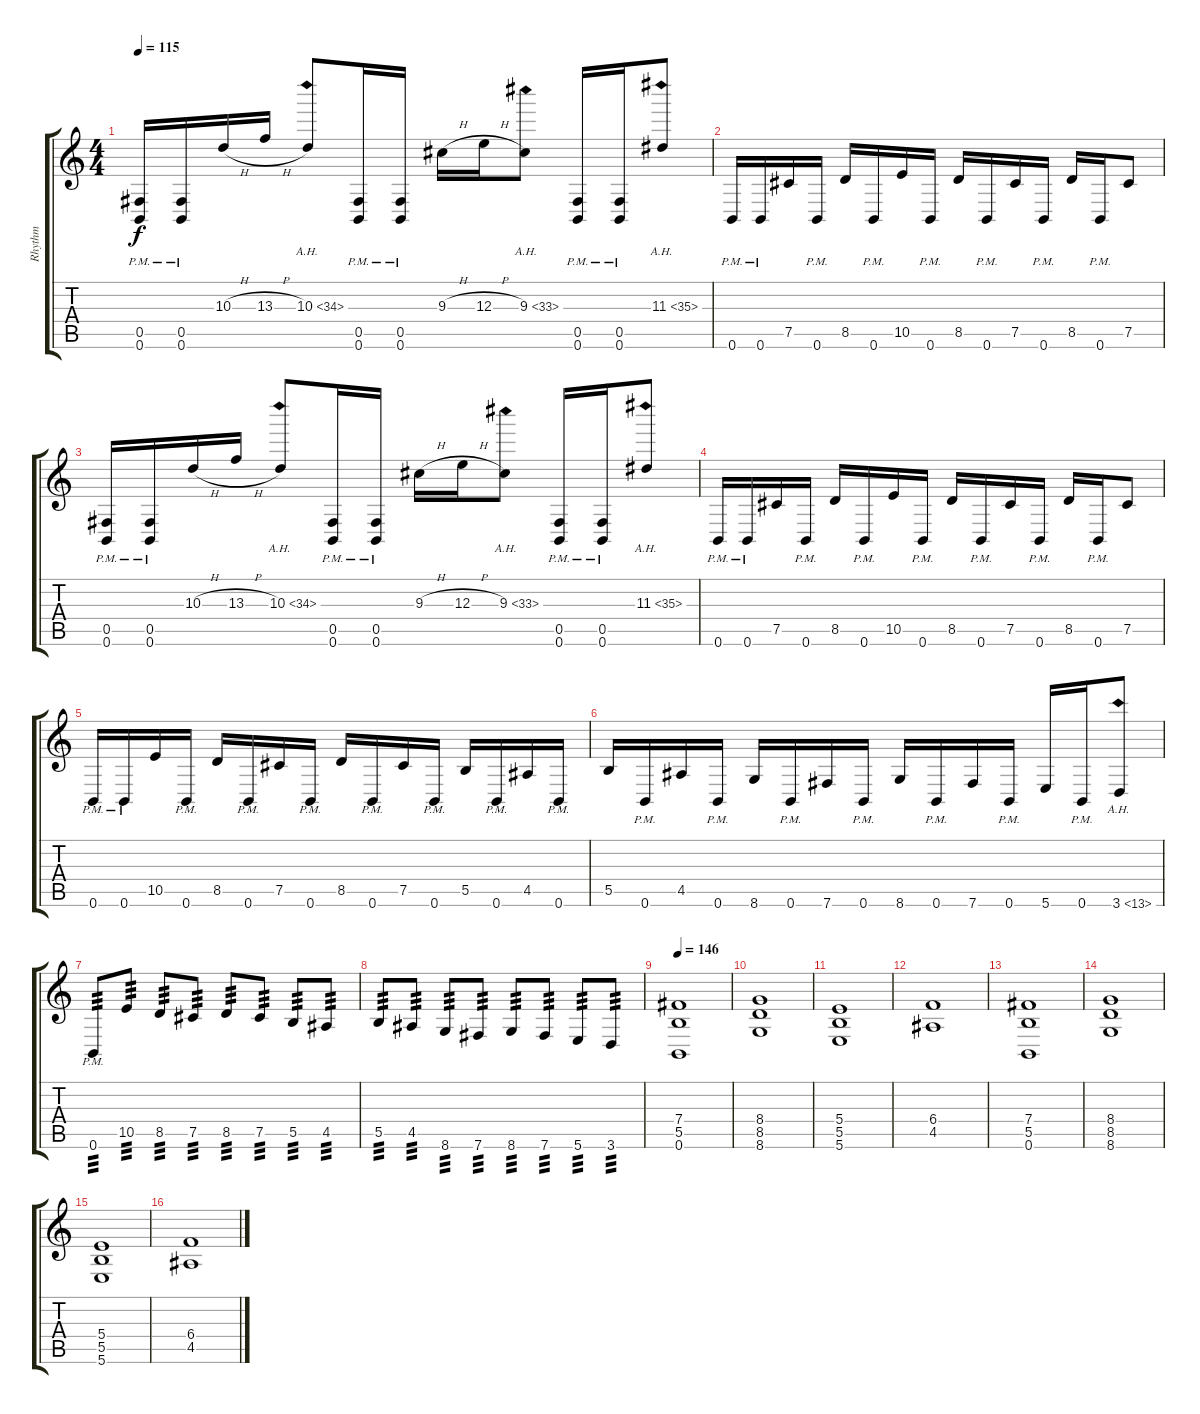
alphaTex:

\track ("Rhythm " "Rhythm ") {instrument distortionguitar}
\staff {score tabs}
\tuning (Db4 Ab3 E3 B2 Gb2 B1) {hide}
\ts (4 4)
\tempo 115
\clef g2
\ks c
(0.5{pm} 0.6{pm}).16{dy f} (0.5{pm} 0.6{pm}).16 10.3{h}.16 13.3{h}.16 10.3{ah 24}.8 (0.5{pm} 0.6{pm}).16 (0.5{pm} 0.6{pm}).16 9.3{h}.16 12.3{h}.16 9.3{ah 24}.8 (0.5{pm} 0.6{pm}).16 (0.5{pm} 0.6{pm}).16 11.3{ah 24}.8 |
0.6{pm}.16 0.6{pm}.16 7.5.16 0.6{pm}.16 8.5.16 0.6{pm}.16 10.5.16 0.6{pm}.16 8.5.16 0.6{pm}.16 7.5.16 0.6{pm}.16 8.5.16 0.6{pm}.16 7.5.8 |
(0.5{pm} 0.6{pm}).16 (0.5{pm} 0.6{pm}).16 10.3{h}.16 13.3{h}.16 10.3{ah 24}.8 (0.5{pm} 0.6{pm}).16 (0.5{pm} 0.6{pm}).16 9.3{h}.16 12.3{h}.16 9.3{ah 24}.8 (0.5{pm} 0.6{pm}).16 (0.5{pm} 0.6{pm}).16 11.3{ah 24}.8 |
0.6{pm}.16 0.6{pm}.16 7.5.16 0.6{pm}.16 8.5.16 0.6{pm}.16 10.5.16 0.6{pm}.16 8.5.16 0.6{pm}.16 7.5.16 0.6{pm}.16 8.5.16 0.6{pm}.16 7.5.8 |
0.6{pm}.16 0.6{pm}.16 10.5.16 0.6{pm}.16 8.5.16 0.6{pm}.16 7.5.16 0.6{pm}.16 8.5.16 0.6{pm}.16 7.5.16 0.6{pm}.16 5.5.16 0.6{pm}.16 4.5.16 0.6{pm}.16 |
5.5.16 0.6{pm}.16 4.5.16 0.6{pm}.16 8.6.16 0.6{pm}.16 7.6.16 0.6{pm}.16 8.6.16 0.6{pm}.16 7.6.16 0.6{pm}.16 5.6.16 0.6{pm}.16 3.6{ah 10}.8 |
0.6{pm}.8{tp 3} 10.5.8{tp 3} 8.5.8{tp 3} 7.5.8{tp 3} 8.5.8{tp 3} 7.5.8{tp 3} 5.5.8{tp 3} 4.5.8{tp 3} |
5.5.8{tp 3} 4.5.8{tp 3} 8.6.8{tp 3} 7.6.8{tp 3} 8.6.8{tp 3} 7.6.8{tp 3} 5.6.8{tp 3} 3.6.8{tp 3} |
\tempo 146
(7.4 5.5 0.6).1 |
(8.4 8.5 8.6).1 |
(5.4 5.5 5.6).1 |
(6.4 4.5).1 |
(7.4 5.5 0.6).1 |
(8.4 8.5 8.6).1 |
(5.4 5.5 5.6).1 |
(6.4 4.5).1
